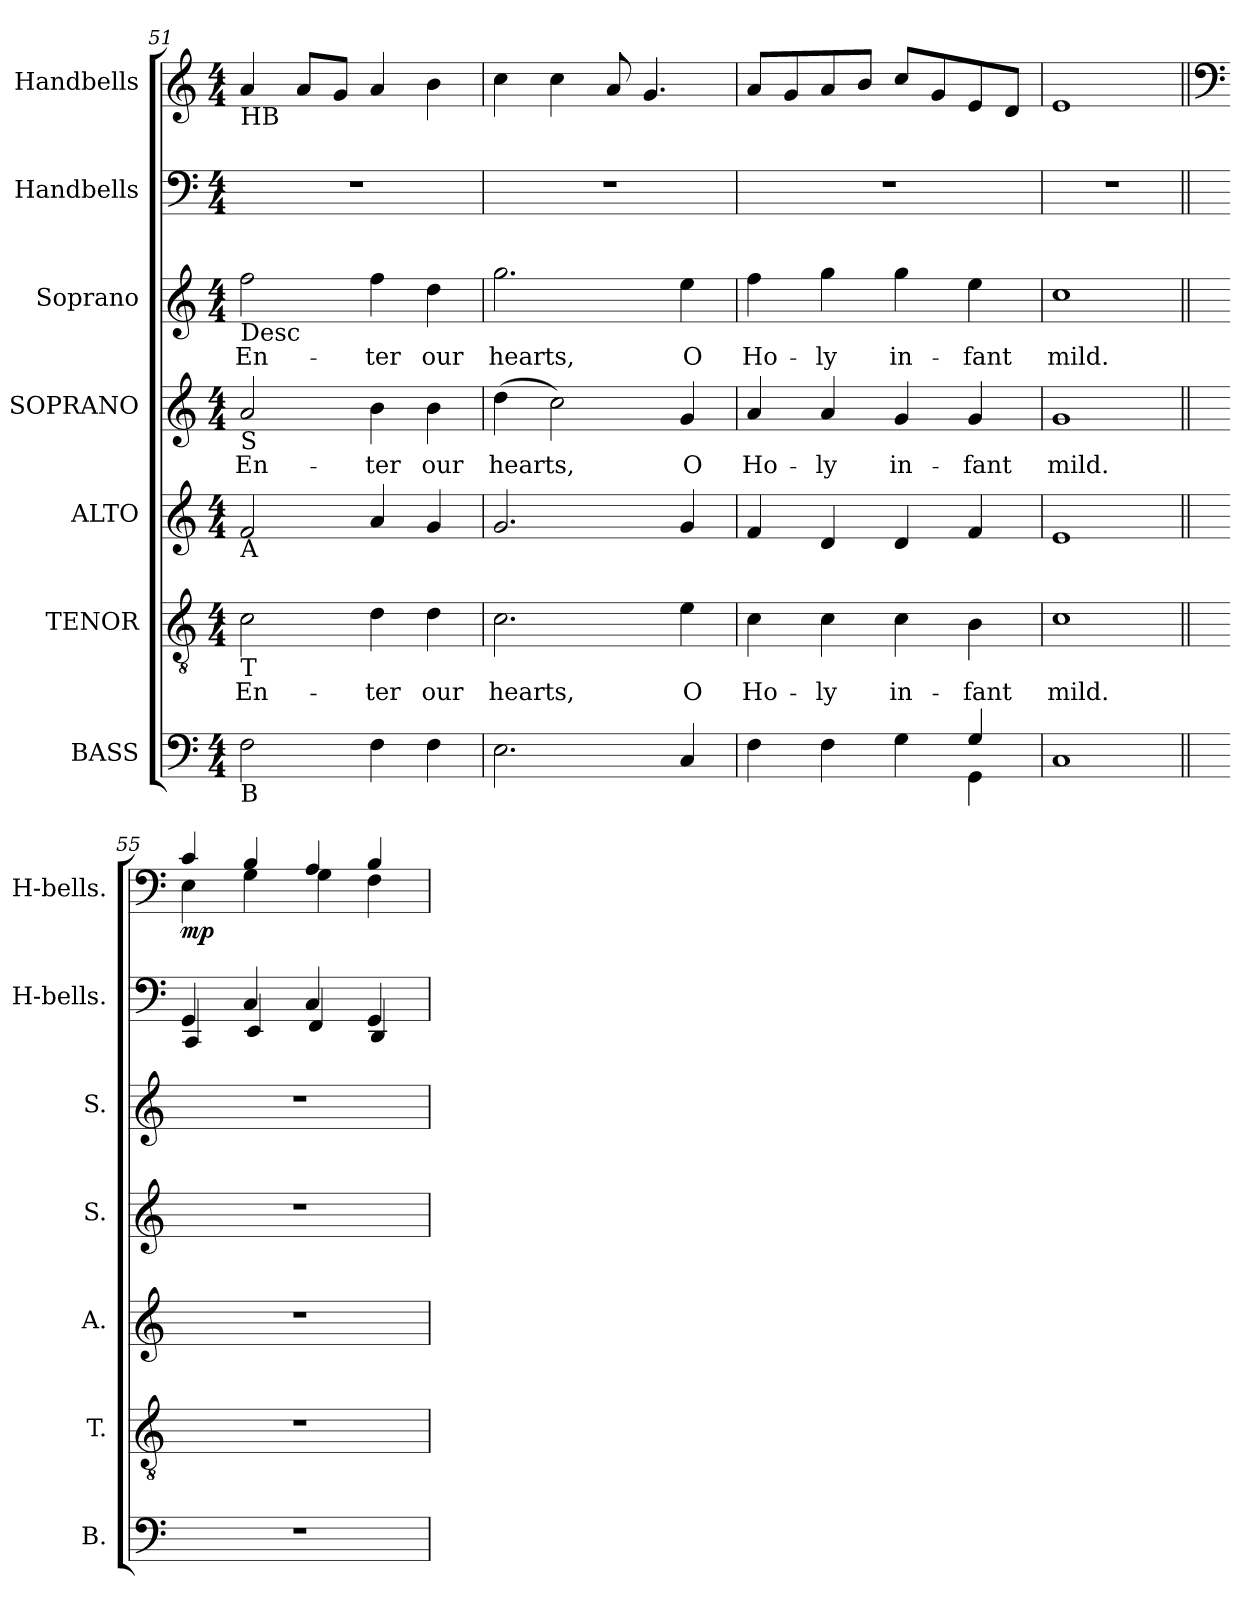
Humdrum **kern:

**kern	**kern	**text	**kern	**kern	**text	**kern	**text	**kern	**kern	**dynam
*part7	*part6	*part6	*part5	*part4	*part4	*part3	*part3	*part2	*part1	*part1
*staff7	*staff6	*staff6	*staff5	*staff4	*staff4	*staff3	*staff3	*staff2	*staff1	*staff1
*I"BASS	*I"TENOR	*	*I"ALTO	*I"SOPRANO	*	*I"Soprano	*	*I"Handbells	*I"Handbells	*
*I'B.	*I'T.	*	*I'A.	*I'S.	*	*I'S.	*	*I'H-bells.	*I'H-bells.	*
!!LO:LB:g=z
*clefF4	*clefGv2	*	*clefG2	*clefG2	*	*clefG2	*	*clefF4	*clefG2	*
*	*ITrd7c12	*	*	*	*	*	*	*	*	*
*k[]	*k[]	*	*k[]	*k[]	*	*k[]	*	*k[]	*k[]	*
*C:	*C:	*	*C:	*C:	*	*C:	*	*C:	*C:	*
*M4/4	*M4/4	*	*M4/4	*M4/4	*	*M4/4	*	*M4/4	*M4/4	*
=51	=51	=51	=51	=51	=51	=51	=51	=51	=51	=51
!	!	!LO:LY:b:color=#000000	!	!	!	!	!	!	!	!
!	!	!	!	!	!LO:LY:b:color=#000000	!	!	!	!	!
!	!	!	!	!	!	!	!	!	!LO:TX:b:t=HB	!
!	!	!	!	!	!	!LO:TX:b:t=Desc	!	!	!	!
!	!	!	!	!LO:TX:b:t=S	!	!	!	!	!	!
!	!	!	!LO:TX:b:t=A	!	!	!	!	!	!	!
!	!LO:TX:b:t=T	!	!	!	!	!	!	!	!	!
!LO:TX:b:t=B	!	!	!	!	!	!	!	!	!	!
!	!	!	!	!	!	!	!LO:LY:b:color=#000000	!	!	!
2Fi\	2Ci\	En-	2fi/	2ai/	En-	2ffi\	En-	1r	4ai/	.
.	.	.	.	.	.	.	.	.	8ai/L	.
.	.	.	.	.	.	.	.	.	8gi/J	.
!	!	!LO:LY:b:color=#000000	!	!	!	!	!	!	!	!
!	!	!	!	!	!LO:LY:b:color=#000000	!	!	!	!	!
!	!	!	!	!	!	!	!LO:LY:b:color=#000000	!	!	!
4Fi\	4Di\	-ter	4ai/	4bi\	-ter	4ffi\	-ter	.	4ai/	.
!	!	!LO:LY:b:color=#000000	!	!	!	!	!	!	!	!
!	!	!	!	!	!LO:LY:b:color=#000000	!	!	!	!	!
!	!	!	!	!	!	!	!LO:LY:b:color=#000000	!	!	!
4Fi\	4Di\	our	4gi/	4bi\	our	4ddi\	our	.	4bi\	.
=52	=52	=52	=52	=52	=52	=52	=52	=52	=52	=52
!	!	!LO:LY:b:color=#000000	!	!	!	!	!	!	!	!
!	!	!	!	!	!LO:LY:b:color=#000000	!	!	!	!	!
!	!	!	!	!	!	!	!LO:LY:b:color=#000000	!	!	!
2.Ei\	2.Ci\	hearts,	2.gi/	(4ddi\	hearts,	2.ggi\	hearts,	1r	4cci\	.
.	.	.	.	2cci\)	.	.	.	.	4cci\	.
.	.	.	.	.	.	.	.	.	8ai/	.
.	.	.	.	.	.	.	.	.	4.gi/	.
!	!	!LO:LY:b:color=#000000	!	!	!	!	!	!	!	!
!	!	!	!	!	!LO:LY:b:color=#000000	!	!	!	!	!
!	!	!	!	!	!	!	!LO:LY:b:color=#000000	!	!	!
4Ci/	4Ei\	O	4gi/	4gi/	O	4eei\	O	.	.	.
=53	=53	=53	=53	=53	=53	=53	=53	=53	=53	=53
*^	*	*	*	*	*	*	*	*	*	*
!	!	!	!LO:LY:b:color=#000000	!	!	!	!	!	!	!	!
!	!	!	!	!	!	!LO:LY:b:color=#000000	!	!	!	!	!
!	!	!	!	!	!	!	!	!LO:LY:b:color=#000000	!	!	!
4Fi\	2.ryy	4Ci\	Ho-	4fi/	4ai/	Ho-	4ffi\	Ho-	1r	8ai/L	.
.	.	.	.	.	.	.	.	.	.	8gi/	.
!	!	!	!LO:LY:b:color=#000000	!	!	!	!	!	!	!	!
!	!	!	!	!	!	!LO:LY:b:color=#000000	!	!	!	!	!
!	!	!	!	!	!	!	!	!LO:LY:b:color=#000000	!	!	!
4Fi\	.	4Ci\	-ly	4di/	4ai/	-ly	4ggi\	-ly	.	8ai/	.
.	.	.	.	.	.	.	.	.	.	8bi/J	.
!	!	!	!LO:LY:b:color=#000000	!	!	!	!	!	!	!	!
!	!	!	!	!	!	!LO:LY:b:color=#000000	!	!	!	!	!
!	!	!	!	!	!	!	!	!LO:LY:b:color=#000000	!	!	!
4Gi\	.	4Ci\	in-	4di/	4gi/	in-	4ggi\	in-	.	8cci/L	.
.	.	.	.	.	.	.	.	.	.	8gi/	.
!	!	!	!LO:LY:b:color=#000000	!	!	!	!	!	!	!	!
!	!	!	!	!	!	!LO:LY:b:color=#000000	!	!	!	!	!
!	!	!	!	!	!	!	!	!LO:LY:b:color=#000000	!	!	!
4Gi/	4GGi\	4BBi\	-fant	4fi/	4gi/	-fant	4eei\	-fant	.	8ei/	.
.	.	.	.	.	.	.	.	.	.	8di/J	.
*v	*v	*	*	*	*	*	*	*	*	*	*
=54	=54	=54	=54	=54	=54	=54	=54	=54	=54	=54
!	!	!LO:LY:b:color=#000000	!	!	!	!	!	!	!	!
!	!	!	!	!	!LO:LY:b:color=#000000	!	!	!	!	!
!	!	!	!	!	!	!	!LO:LY:b:color=#000000	!	!	!
1Ci	1Ci	mild.	1ei	1gi	mild.	1cci	mild.	1r	1ei	.
!!LO:LB:g=z
=55||	=55||	=55||	=55||	=55||	=55||	=55||	=55||	=55||	=55||	=55||
*	*	*	*	*	*	*	*	*	*clefF4	*
*	*	*	*	*	*	*	*	*	*MM86	*
*	*	*	*	*	*	*	*	*^	*^	*
1r	1r	.	1r	1r	.	1r	.	4GGi/	4CCi/	4ci/	4Ei\	mp
.	.	.	.	.	.	.	.	4Ci/	4EEi/	4Bi/	4Gi\	.
.	.	.	.	.	.	.	.	4Ci/	4FFi/	4Ai/	4Gi\	.
.	.	.	.	.	.	.	.	4GGi/	4DDi/	4Bi/	4Fi\	.
*	*	*	*	*	*	*	*	*v	*v	*	*	*
*	*	*	*	*	*	*	*	*	*v	*v	*
=	=	=	=	=	=	=	=	=	=	=
*-	*-	*-	*-	*-	*-	*-	*-	*-	*-	*-
